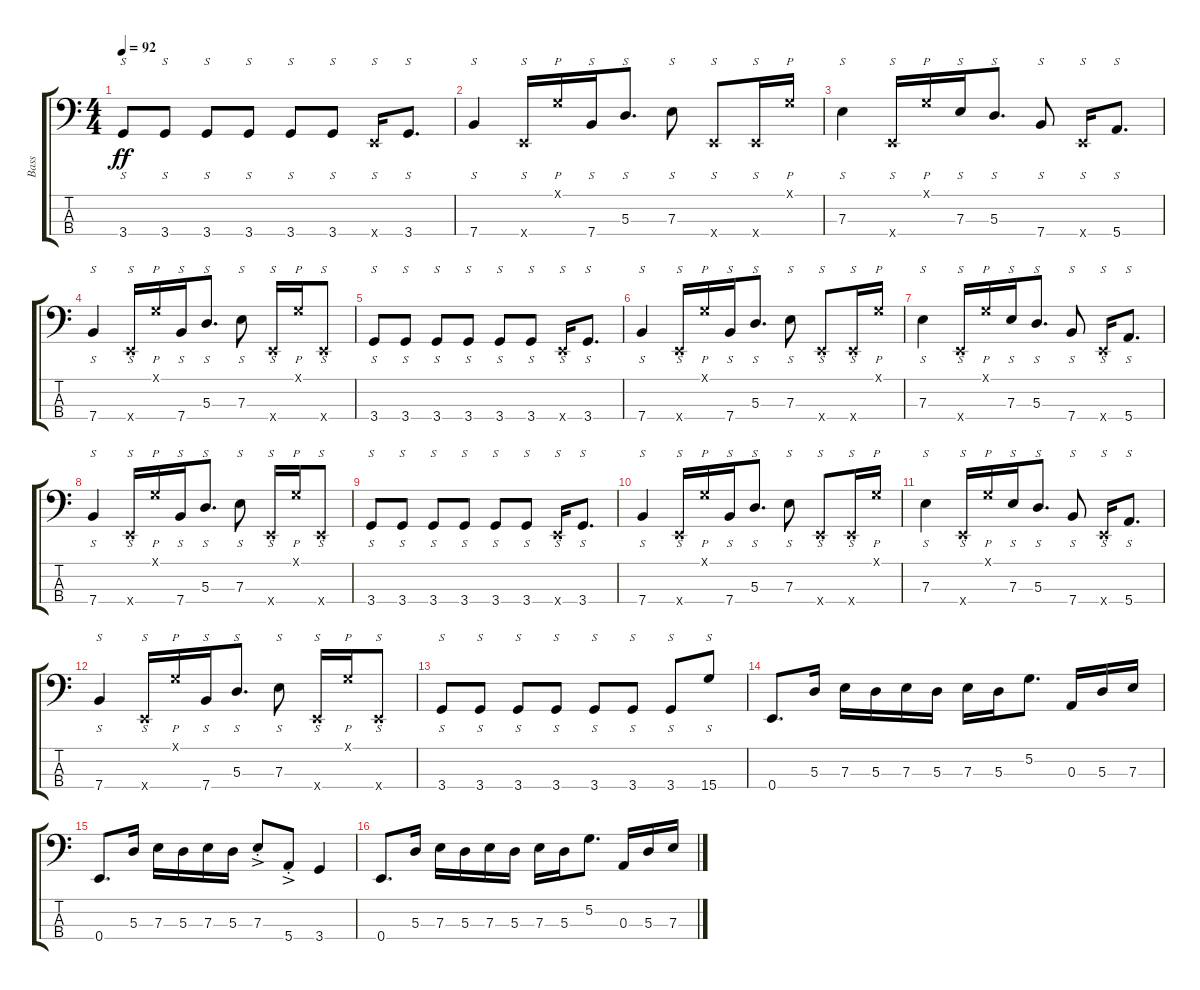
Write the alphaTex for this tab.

\track ("Bass" "Bass") {instrument electricbassfinger}
\staff {score tabs}
\tuning (G2 D2 A1 E1) {hide}
\ts (4 4)
\tempo 92
\clef f4
\ks c
3.4.8{s dy ff} 3.4.8{s} 3.4.8{s} 3.4.8{s} 3.4.8{s} 3.4.8{s} 0.4{x}.16{s} 3.4.8{s d} |
7.4.4{s} 0.4{x}.16{s} 0.1{x}.16{p} 7.4.16{s} 5.3.8{s d} 7.3.8{s} 0.4{x}.8{s} 0.4{x}.16{s} 0.1{x}.16{p} |
7.3.4{s} 0.4{x}.16{s} 0.1{x}.16{p} 7.3.16{s} 5.3.8{s d} 7.4.8{s} 0.4{x}.16{s} 5.4.8{s d} |
7.4.4{s} 0.4{x}.16{s} 0.1{x}.16{p} 7.4.16{s} 5.3.8{s d} 7.3.8{s} 0.4{x}.16{s} 0.1{x}.16{p} 0.4{x}.8{s} |
3.4.8{s} 3.4.8{s} 3.4.8{s} 3.4.8{s} 3.4.8{s} 3.4.8{s} 0.4{x}.16{s} 3.4.8{s d} |
7.4.4{s} 0.4{x}.16{s} 0.1{x}.16{p} 7.4.16{s} 5.3.8{s d} 7.3.8{s} 0.4{x}.8{s} 0.4{x}.16{s} 0.1{x}.16{p} |
7.3.4{s} 0.4{x}.16{s} 0.1{x}.16{p} 7.3.16{s} 5.3.8{s d} 7.4.8{s} 0.4{x}.16{s} 5.4.8{s d} |
7.4.4{s} 0.4{x}.16{s} 0.1{x}.16{p} 7.4.16{s} 5.3.8{s d} 7.3.8{s} 0.4{x}.16{s} 0.1{x}.16{p} 0.4{x}.8{s} |
3.4.8{s} 3.4.8{s} 3.4.8{s} 3.4.8{s} 3.4.8{s} 3.4.8{s} 0.4{x}.16{s} 3.4.8{s d} |
7.4.4{s} 0.4{x}.16{s} 0.1{x}.16{p} 7.4.16{s} 5.3.8{s d} 7.3.8{s} 0.4{x}.8{s} 0.4{x}.16{s} 0.1{x}.16{p} |
7.3.4{s} 0.4{x}.16{s} 0.1{x}.16{p} 7.3.16{s} 5.3.8{s d} 7.4.8{s} 0.4{x}.16{s} 5.4.8{s d} |
7.4.4{s} 0.4{x}.16{s} 0.1{x}.16{p} 7.4.16{s} 5.3.8{s d} 7.3.8{s} 0.4{x}.16{s} 0.1{x}.16{p} 0.4{x}.8{s} |
3.4.8{s} 3.4.8{s} 3.4.8{s} 3.4.8{s} 3.4.8{s} 3.4.8{s} 3.4.8{s} 15.4.8{s} |
0.4.8{d} 5.3.16 7.3.16 5.3.16 7.3.16 5.3.16 7.3.16 5.3.16 5.2.8{d} 0.3.16 5.3.16 7.3.16 |
0.4.8{d} 5.3.16 7.3.16 5.3.16 7.3.16 5.3.16 7.3{ac st}.8 5.4{ac st}.8 3.4.4 |
0.4.8{d} 5.3.16 7.3.16 5.3.16 7.3.16 5.3.16 7.3.16 5.3.16 5.2.8{d} 0.3.16 5.3.16 7.3.16
